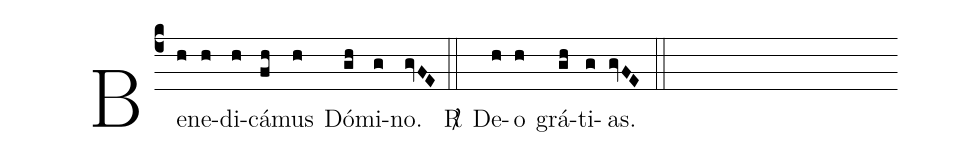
%%
(c4)Be(h)ne(h)di(h)cá(fh)mus(h) Dó(gh)mi(g)no.(gvFE) (::)
<v>\Rbar</v>() De(h)o(h) grá(gh)ti(g)as.(gvFE) (::)
